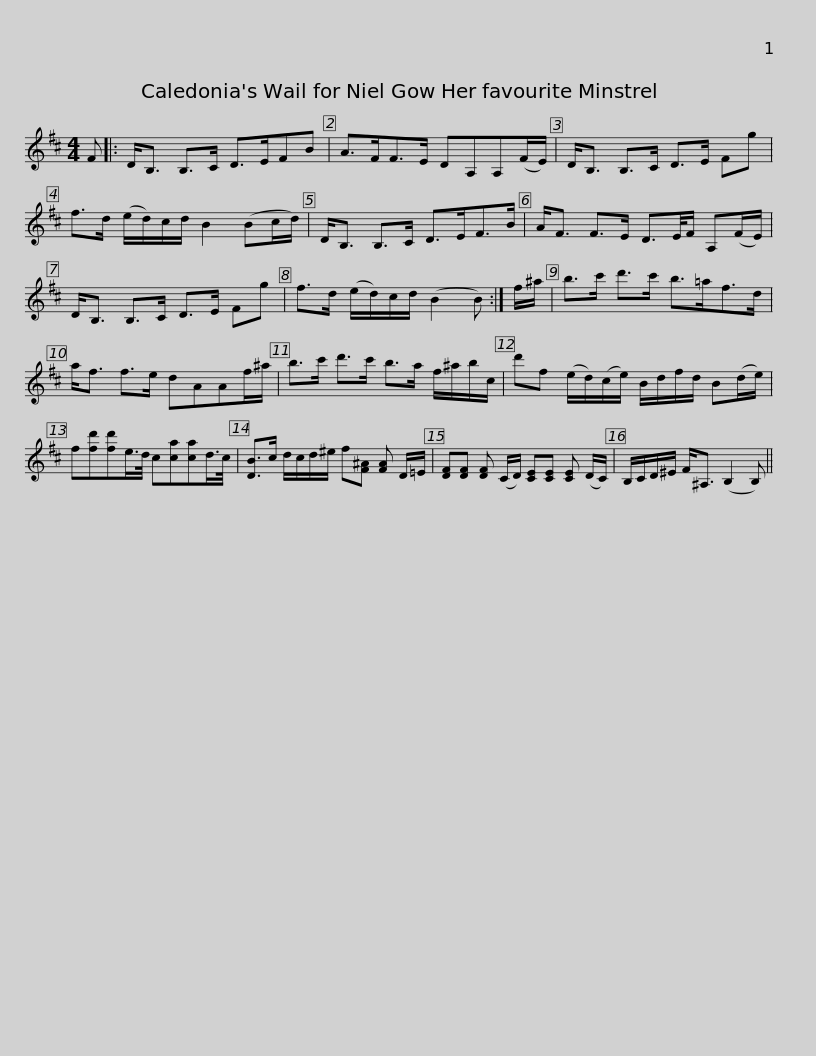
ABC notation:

X:1
L:1/8
M:4/4
I:linebreak $
K:D
V:1 treble
V:1
 F |: D<B, B,>C D>EFB | A>FF>E DA,A,(F/E/) | D<B, B,>C D>E Fg | f>d (e/d/)c/d/ B2 (Bc/d/) |$ %5
 D<B, B,>C D>EF>B | A<F F>E D3/2E/4F/ A,(F/E/) | D<B, B,>C D>E Fg | f>d (e/d/)c/d/ (B2 B) :| f/^a/ |$ %10
 b>c' d'>c' b>=af>d | a<f f>e dAAf/^a/ | b>c' d'>c' b>a f/^a/b/c/ |$ d'f (e/d/)(c/e/) B/d/f/d/ B(d/e/) | f[fd'][fd']e/>d/ c[ca][ca]d/>c/ | %15
 [DB]>c d/c/d/^e/ f[F^A] [FA] D/=E/ |$ [DF][DF] [DF] (C/D/) [CE][CE] [CE] (D/C/) | B,/C/D/^E/ F<^A, (B,2 B,) || %18
